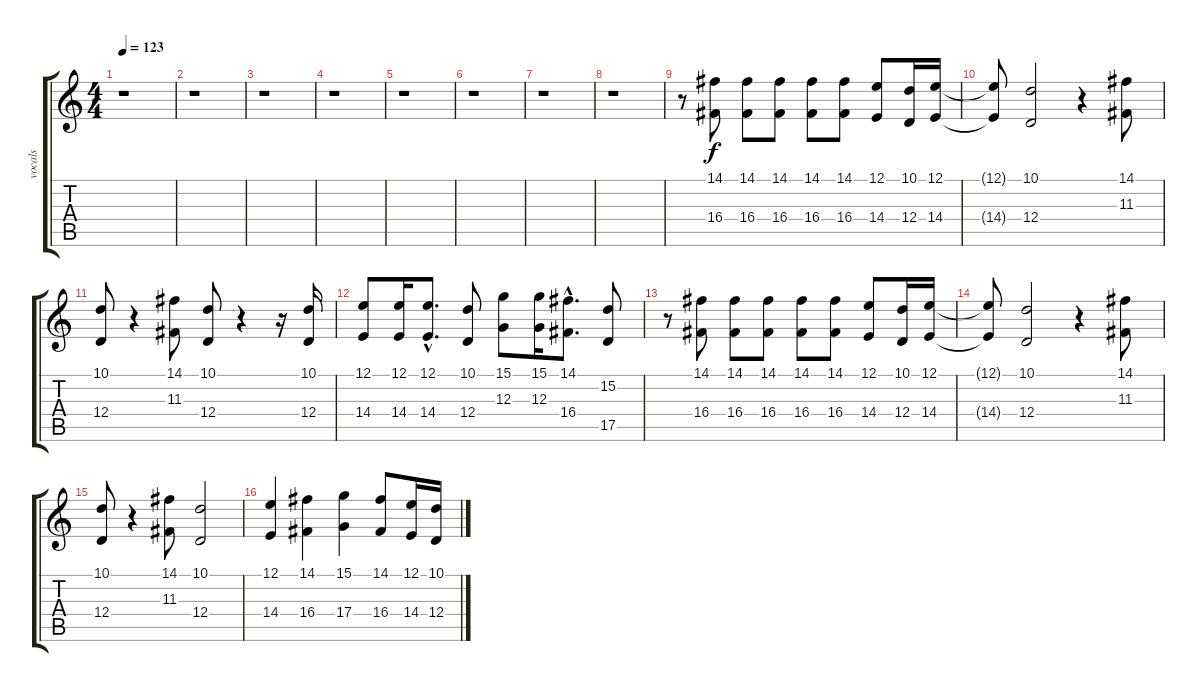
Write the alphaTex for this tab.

\track ("vocals" "vocals") {instrument clarinet}
\staff {score tabs}
\tuning (E4 B3 G3 D3 A2 E2) {hide}
\ts (4 4)
\tempo 123
\clef g2
\ks c
r.1{dy f instrument clarinet} |
r.1 |
r.1 |
r.1 |
r.1 |
r.1 |
r.1 |
r.1 |
r.8 (14.1 16.4).8 (14.1 16.4).8 (14.1 16.4).8 (14.1 16.4).8 (14.1 16.4).8 (12.1 14.4).8 (10.1 12.4).16 (12.1 14.4).16 |
(12.1{t} 14.4{t}).8 (10.1 12.4).2 r.4 (14.1 11.3).8 |
(10.1 12.4).8 r.4 (14.1 11.3).8 (10.1 12.4).8 r.4 r.16 (10.1 12.4).16 |
(12.1 14.4).8 (12.1 14.4).16 (12.1{hac} 14.4{hac}).8{d} (10.1 12.4).8 (15.1 12.3).8 (15.1 12.3).16 (14.1{hac} 16.4{hac}).8{d} (15.2 17.5).8 |
r.8 (14.1 16.4).8 (14.1 16.4).8 (14.1 16.4).8 (14.1 16.4).8 (14.1 16.4).8 (12.1 14.4).8 (10.1 12.4).16 (12.1 14.4).16 |
(12.1{t} 14.4{t}).8 (10.1 12.4).2 r.4 (14.1 11.3).8 |
(10.1 12.4).8 r.4 (14.1 11.3).8 (10.1 12.4).2 |
(12.1 14.4).4 (14.1 16.4).4 (15.1 17.4).4 (14.1 16.4).8 (12.1 14.4).16 (10.1 12.4).16
